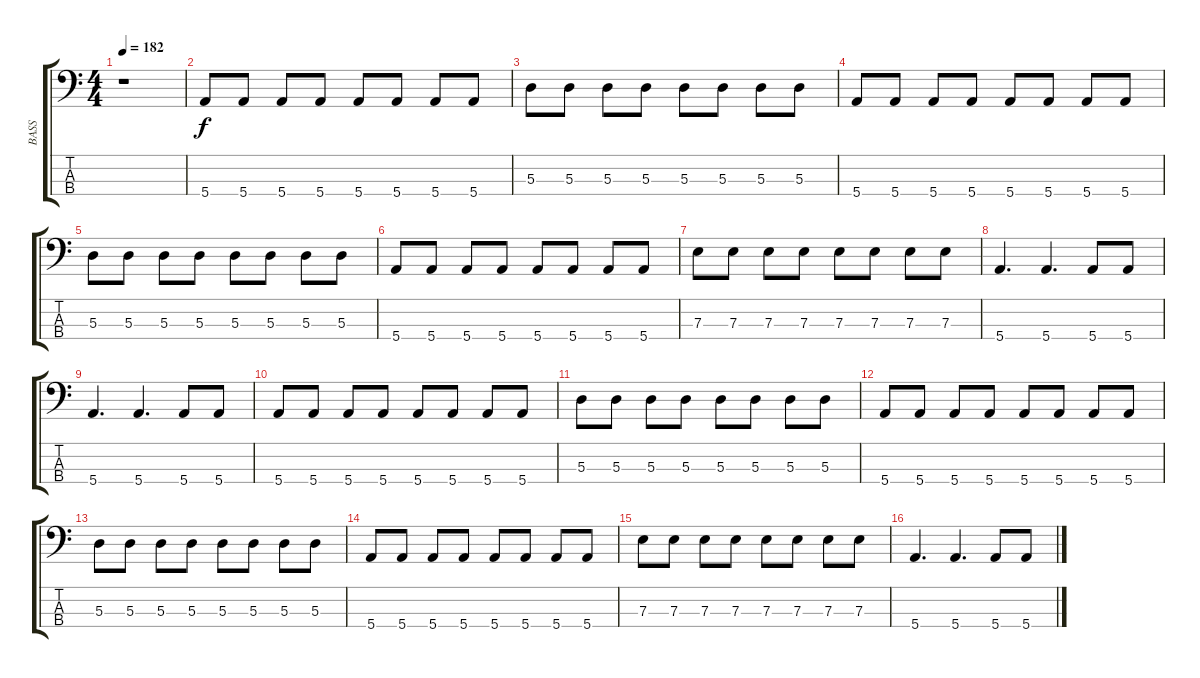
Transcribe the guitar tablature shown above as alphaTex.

\track ("BASS" "BASS") {instrument electricbasspick}
\staff {score tabs}
\tuning (G2 D2 A1 E1) {hide}
\ts (4 4)
\tempo 182
\clef f4
\ks c
r.1{dy f instrument electricbasspick} |
5.4.8 5.4.8 5.4.8 5.4.8 5.4.8 5.4.8 5.4.8 5.4.8 |
5.3.8 5.3.8 5.3.8 5.3.8 5.3.8 5.3.8 5.3.8 5.3.8 |
5.4.8 5.4.8 5.4.8 5.4.8 5.4.8 5.4.8 5.4.8 5.4.8 |
5.3.8 5.3.8 5.3.8 5.3.8 5.3.8 5.3.8 5.3.8 5.3.8 |
5.4.8 5.4.8 5.4.8 5.4.8 5.4.8 5.4.8 5.4.8 5.4.8 |
7.3.8 7.3.8 7.3.8 7.3.8 7.3.8 7.3.8 7.3.8 7.3.8 |
5.4.4{d} 5.4.4{d} 5.4.8 5.4.8 |
5.4.4{d} 5.4.4{d} 5.4.8 5.4.8 |
5.4.8 5.4.8 5.4.8 5.4.8 5.4.8 5.4.8 5.4.8 5.4.8 |
5.3.8 5.3.8 5.3.8 5.3.8 5.3.8 5.3.8 5.3.8 5.3.8 |
5.4.8 5.4.8 5.4.8 5.4.8 5.4.8 5.4.8 5.4.8 5.4.8 |
5.3.8 5.3.8 5.3.8 5.3.8 5.3.8 5.3.8 5.3.8 5.3.8 |
5.4.8 5.4.8 5.4.8 5.4.8 5.4.8 5.4.8 5.4.8 5.4.8 |
7.3.8 7.3.8 7.3.8 7.3.8 7.3.8 7.3.8 7.3.8 7.3.8 |
5.4.4{d} 5.4.4{d} 5.4.8 5.4.8
